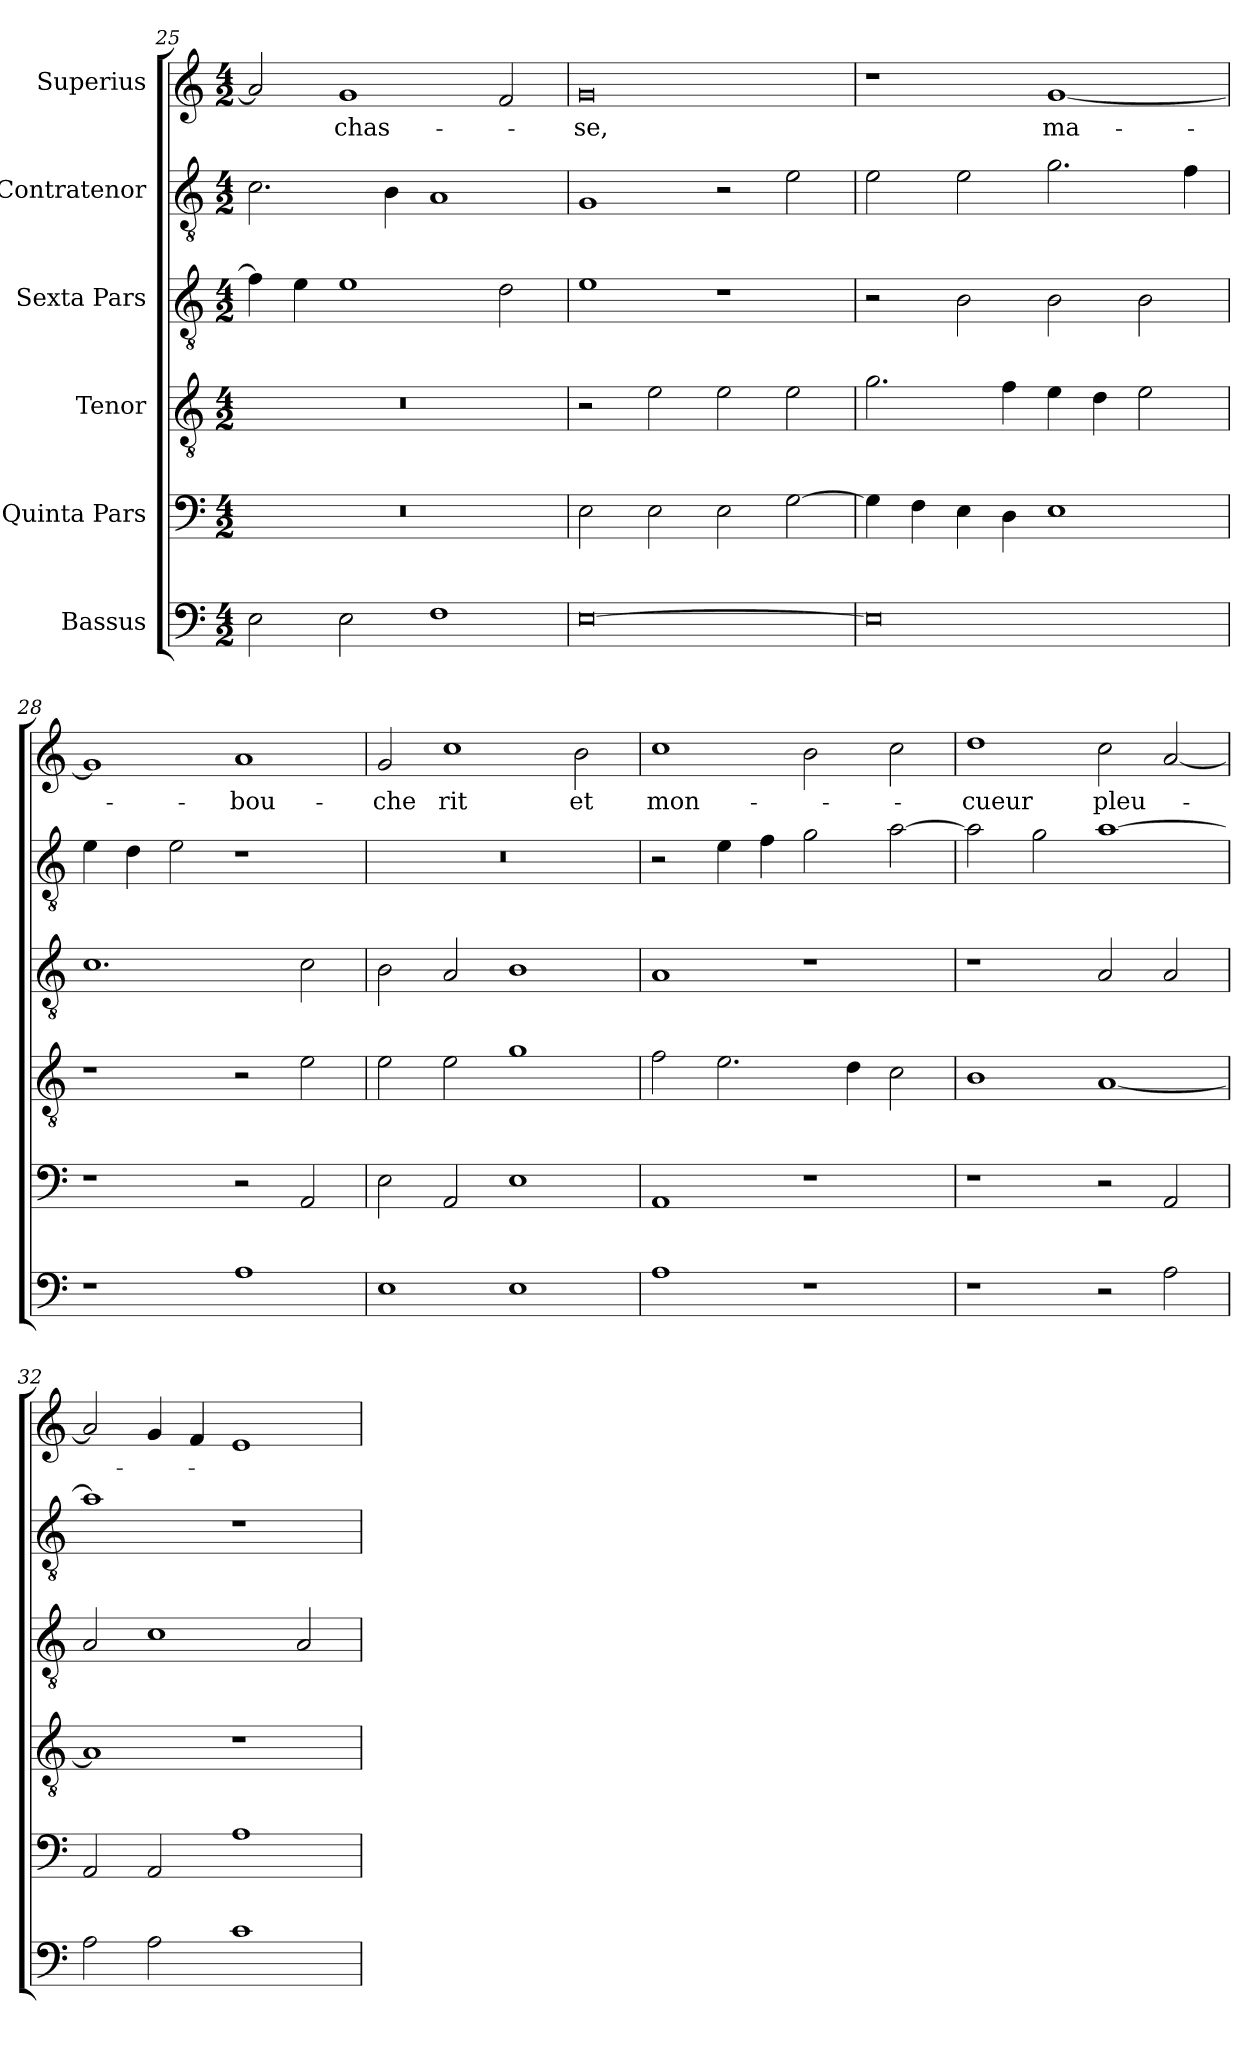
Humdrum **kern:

**kern	**kern	**kern	**kern	**kern	**kern	**text
*part6	*part5	*part4	*part3	*part2	*part1	*part1
*staff6	*staff5	*staff4	*staff3	*staff2	*staff1	*staff1
*I"Bassus	*I"Quinta Pars	*I"Tenor	*I"Sexta Pars	*I"Contratenor	*I"Superius	*
!!LO:LB:g=z
*clefF4	*clefF4	*clefGv2	*clefGv2	*clefGv2	*clefG2	*
*k[]	*k[]	*k[]	*k[]	*k[]	*k[]	*
*C:	*C:	*C:	*C:	*C:	*C:	*
*M4/2	*M4/2	*M4/2	*M4/2	*M4/2	*M4/2	*
=25	=25	=25	=25	=25	=25	=25
2E\	0r	0r	4f\]	2.c\	2a/]	.
.	.	.	4e\	.	.	.
2E\	.	.	1e	.	1g	-chas-
.	.	.	.	4B\	.	.
1F	.	.	.	1A	.	.
.	.	.	2d\	.	2f/	.
=26	=26	=26	=26	=26	=26	=26
[0E	2E\	2r	1e	1G	0g	-se,
.	2E\	2e\	.	.	.	.
.	2E\	2e\	1r	2r	.	.
.	[2G\	2e\	.	2e\	.	.
=27	=27	=27	=27	=27	=27	=27
0E]	4G\]	2.g\	2r	2e\	1r	.
.	4F\	.	.	.	.	.
.	4E\	.	2B\	2e\	.	.
.	4D\	4f\	.	.	.	.
.	1E	4e\	2B\	2.g\	[1g	ma-
.	.	4d\	.	.	.	.
.	.	2e\	2B\	.	.	.
.	.	.	.	4f\	.	.
=28	=28	=28	=28	=28	=28	=28
1r	1r	1r	1.c	4e\	1g]	.
.	.	.	.	4d\	.	.
.	.	.	.	2e\	.	.
1A	2r	2r	.	1r	1a	-bou-
.	2AA/	2e\	2c\	.	.	.
=29	=29	=29	=29	=29	=29	=29
1E	2E\	2e\	2B\	0r	2g/	-che
.	2AA/	2e\	2A/	.	1cc	rit
1E	1E	1g	1B	.	.	.
.	.	.	.	.	2b\	et
=30	=30	=30	=30	=30	=30	=30
1A	1AA	2f\	1A	2r	1cc	mon-
.	.	2.e\	.	4e\	.	.
.	.	.	.	4f\	.	.
1r	1r	.	1r	2g\	2b\	.
.	.	4d\	.	.	.	.
.	.	2c\	.	[2a\	2cc\	.
=31	=31	=31	=31	=31	=31	=31
1r	1r	1B	1r	2a\]	1dd	-cueur
.	.	.	.	2g\	.	.
2r	2r	[1A	2A/	[1a	2cc\	pleu-
2A\	2AA/	.	2A/	.	[2a/	.
=32	=32	=32	=32	=32	=32	=32
2A\	2AA/	1A]	2A/	1a]	2a/]	.
2A\	2AA/	.	1c	.	4g/	.
.	.	.	.	.	4f/	.
1c	1A	1r	.	1r	1e	.
.	.	.	2A/	.	.	.
=	=	=	=	=	=	=
*-	*-	*-	*-	*-	*-	*-
